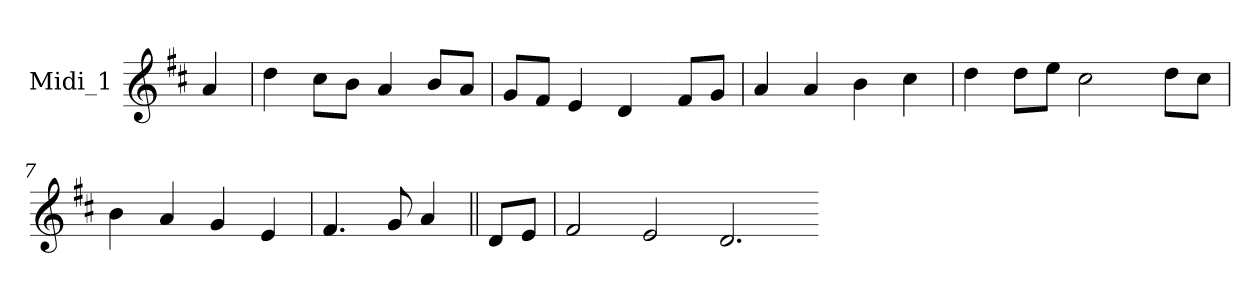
**kern
*part1
*staff1
*I"Midi_1
*clefG2
*k[f#c#]
*D:
=
4a
=1
4dd
8cc#L
8bJ
4a
8bL
8aJ
=2
8gL
8f#J
4e
4d
!!LO:LB:g=z
=3-
8f#L
8gJ
=4
4a
4a
4b
4cc#
=5
4dd
8ddL
8eeJ
2cc#
!!LO:LB:g=z
=6-
8ddL
8cc#J
=7
4b
4a
4g
4e
=8
4.f#
8g
4a
=9||
8dL
8eJ
=10
2f#
2e
2.d
=-
*-
